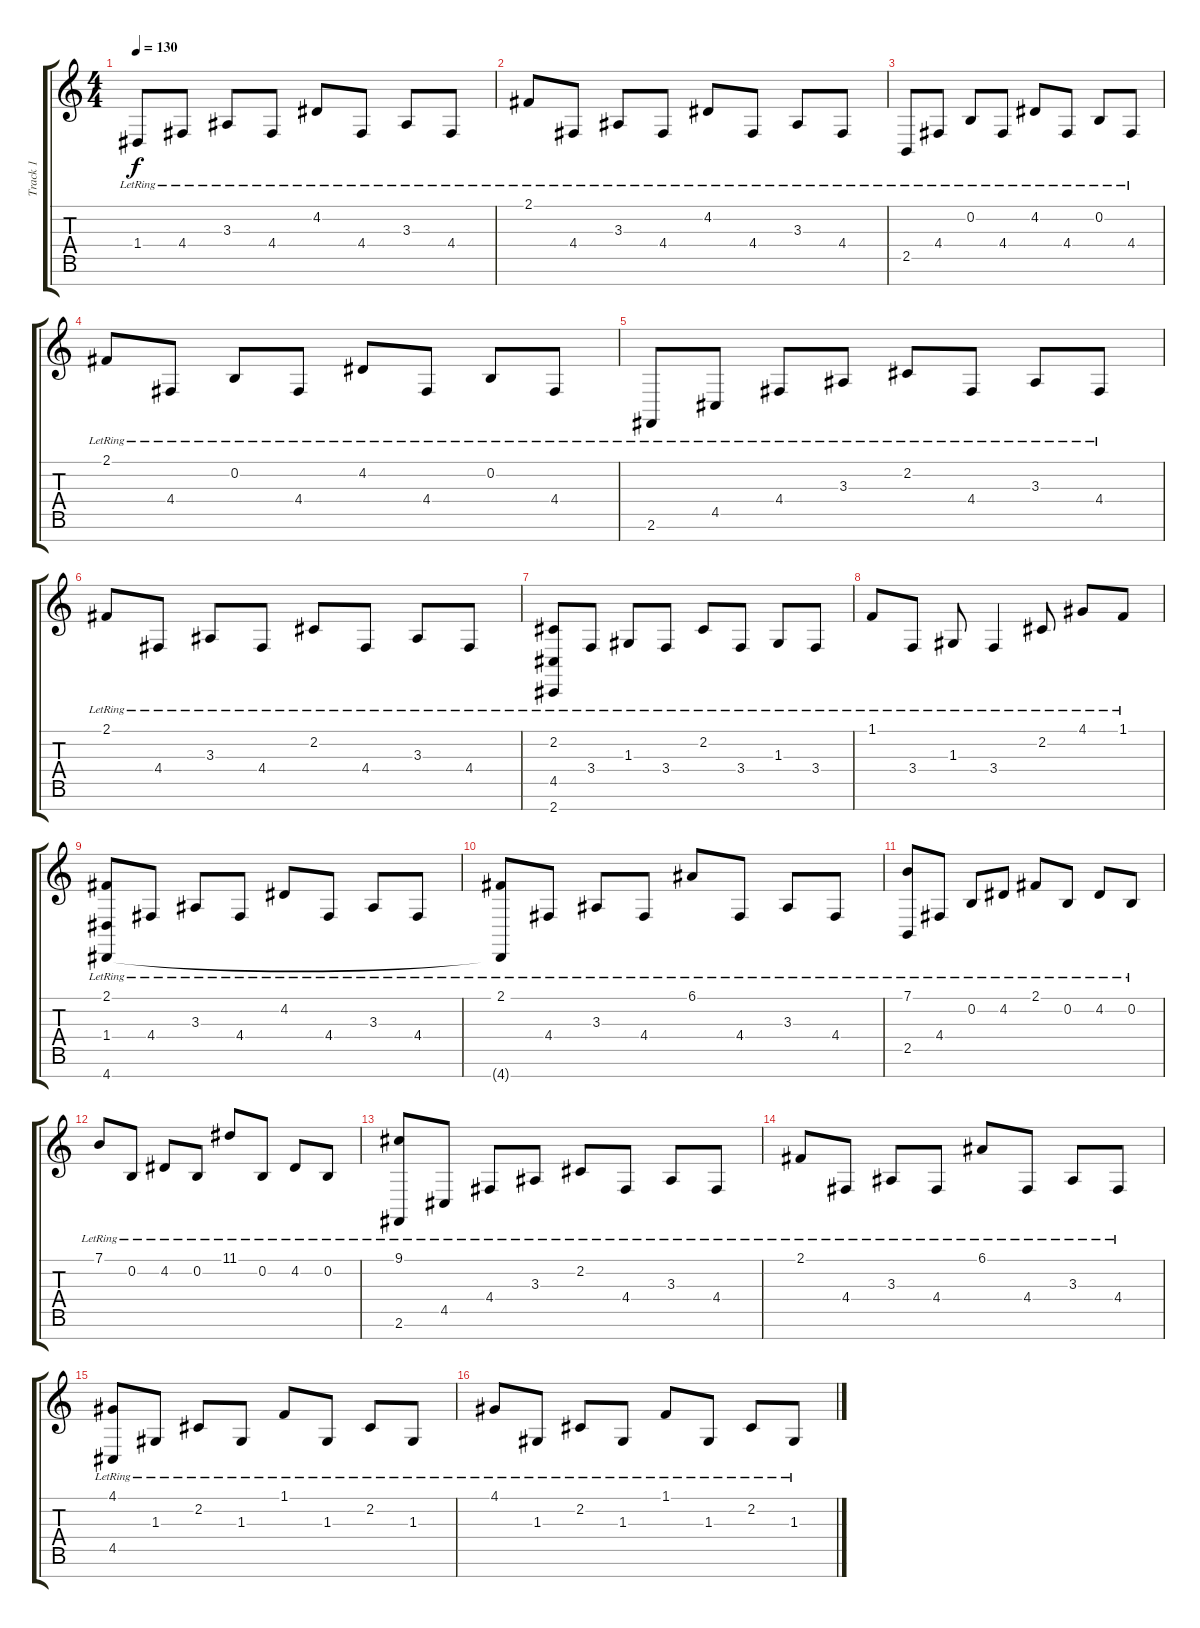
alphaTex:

\track ("Track 1" "Track 1") {instrument acousticgrandpiano}
\staff {score tabs}
\tuning (E4 B3 G3 D3 A2 E2 B1) {hide}
\ts (4 4)
\tempo 130
\clef g2
\ks c
1.4{lr}.8{dy f} 4.4{lr}.8 3.3{lr}.8 4.4{lr}.8 4.2{lr}.8 4.4{lr}.8 3.3{lr}.8 4.4{lr}.8 |
2.1{lr}.8 4.4{lr}.8 3.3{lr}.8 4.4{lr}.8 4.2{lr}.8 4.4{lr}.8 3.3{lr}.8 4.4{lr}.8 |
2.5{lr}.8 4.4{lr}.8 0.2{lr}.8 4.4{lr}.8 4.2{lr}.8 4.4{lr}.8 0.2{lr}.8 4.4{lr}.8 |
2.1{lr}.8 4.4{lr}.8 0.2{lr}.8 4.4{lr}.8 4.2{lr}.8 4.4{lr}.8 0.2{lr}.8 4.4{lr}.8 |
2.6{lr}.8 4.5{lr}.8 4.4{lr}.8 3.3{lr}.8 2.2{lr}.8 4.4{lr}.8 3.3{lr}.8 4.4{lr}.8 |
2.1{lr}.8 4.4{lr}.8 3.3{lr}.8 4.4{lr}.8 2.2{lr}.8 4.4{lr}.8 3.3{lr}.8 4.4{lr}.8 |
(2.2{lr} 4.5{lr} 2.7{lr}).8 3.4{lr}.8 1.3{lr}.8 3.4{lr}.8 2.2{lr}.8 3.4{lr}.8 1.3{lr}.8 3.4{lr}.8 |
1.1{lr}.8 3.4{lr}.8 1.3{lr}.8 3.4{lr}.4 2.2{lr}.8 4.1{lr}.8 1.1{lr}.8 |
(2.1{lr} 1.4{lr} 4.7).8 4.4{lr}.8 3.3{lr}.8 4.4{lr}.8 4.2{lr}.8 4.4{lr}.8 3.3{lr}.8 4.4{lr}.8 |
(2.1{lr} 4.7{t}).8 4.4{lr}.8 3.3{lr}.8 4.4{lr}.8 6.1{lr}.8 4.4{lr}.8 3.3{lr}.8 4.4{lr}.8 |
(7.1{lr} 2.5{lr}).8 4.4{lr}.8 0.2{lr}.8 4.2{lr}.8 2.1{lr}.8 0.2{lr}.8 4.2{lr}.8 0.2{lr}.8 |
7.1{lr}.8 0.2{lr}.8 4.2{lr}.8 0.2{lr}.8 11.1{lr}.8 0.2{lr}.8 4.2{lr}.8 0.2{lr}.8 |
(9.1{lr} 2.6{lr}).8 4.5{lr}.8 4.4{lr}.8 3.3{lr}.8 2.2{lr}.8 4.4{lr}.8 3.3{lr}.8 4.4{lr}.8 |
2.1{lr}.8 4.4{lr}.8 3.3{lr}.8 4.4{lr}.8 6.1{lr}.8 4.4{lr}.8 3.3{lr}.8 4.4{lr}.8 |
(4.1{lr} 4.5{lr}).8 1.3{lr}.8 2.2{lr}.8 1.3{lr}.8 1.1{lr}.8 1.3{lr}.8 2.2{lr}.8 1.3{lr}.8 |
4.1{lr}.8 1.3{lr}.8 2.2{lr}.8 1.3{lr}.8 1.1{lr}.8 1.3{lr}.8 2.2{lr}.8 1.3{lr}.8
